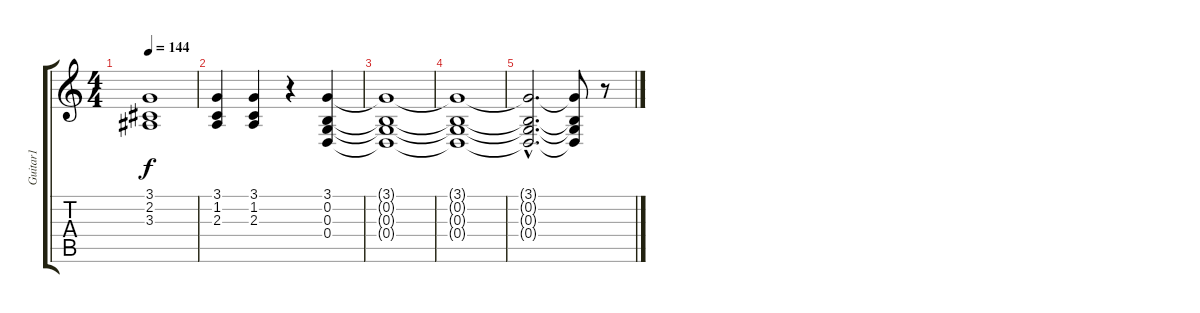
\track ("Guitar1             " "Guitar1   ") {instrument brasssection}
\staff {score tabs}
\tuning (E4 B3 G3 D3 A2 E2) {hide}
\ts (4 4)
\tempo 144
\clef g2
\ks c
(3.1{t} 2.2{t} 3.3{t}).1{dy f} |
(3.1 1.2 2.3).4 (3.1 1.2 2.3).4 r.4 (3.1 0.2 0.3 0.4).4 |
(3.1{t} 0.2{t} 0.3{t} 0.4{t}).1 |
(3.1{t} 0.2{t} 0.3{t} 0.4{t}).1 |
(3.1{hac t} 0.2{hac t} 0.3{hac t} 0.4{hac t}).2{d} (3.1{t} 0.2{t} 0.3{t} 0.4{t}).8 r.8
